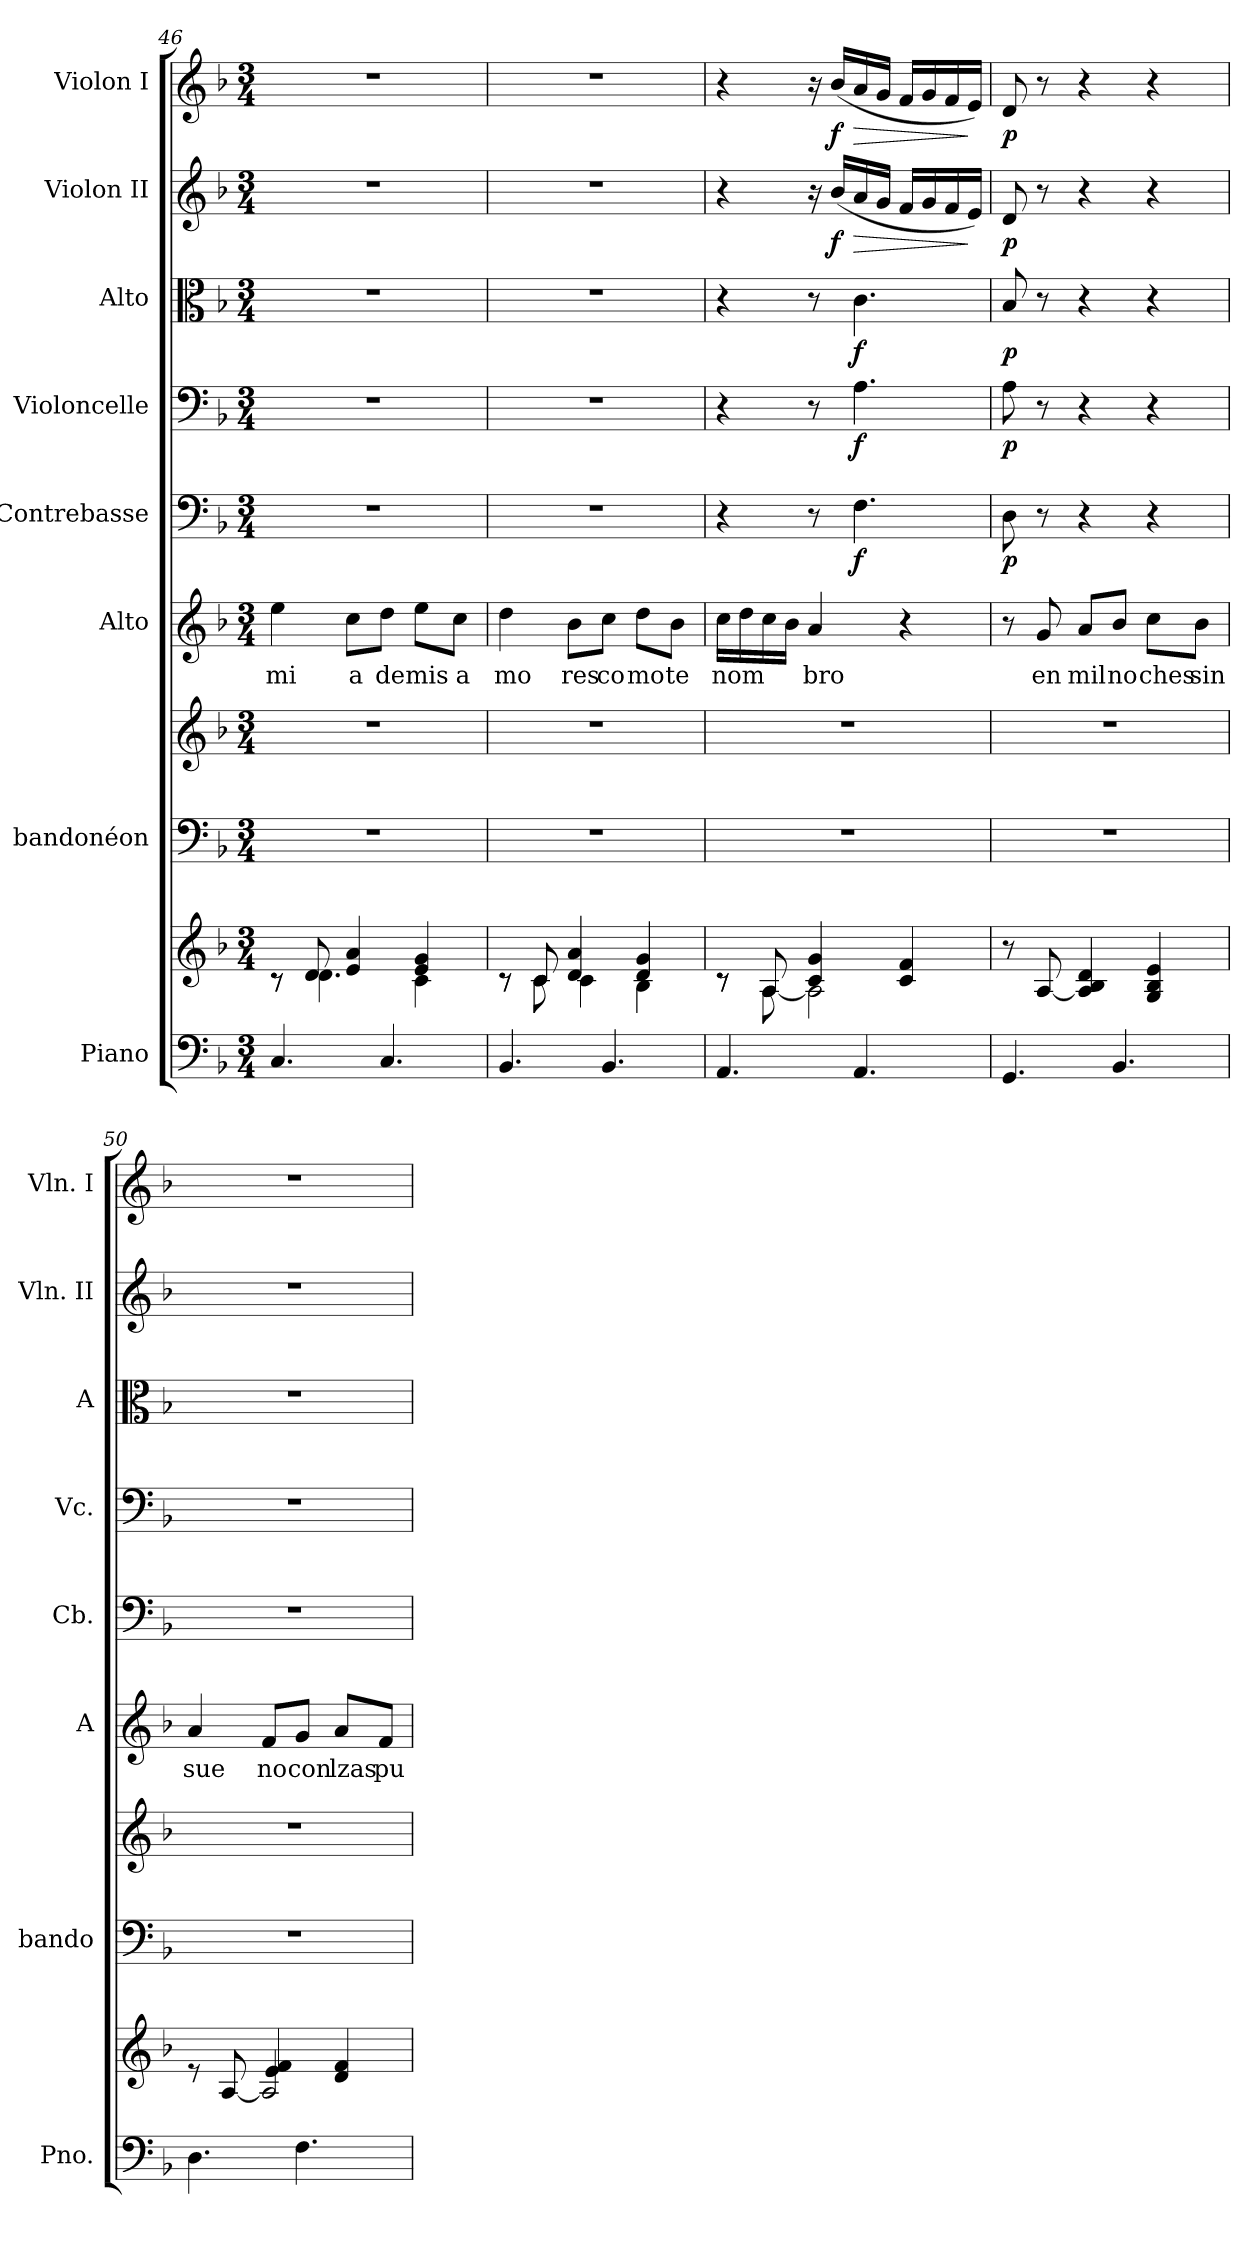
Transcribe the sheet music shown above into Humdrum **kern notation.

**kern	**kern	**kern	**kern	**kern	**text	**kern	**dynam	**kern	**dynam	**kern	**dynam	**kern	**dynam	**kern	**dynam
*part8	*part8	*part7	*part7	*part6	*part6	*part5	*part5	*part4	*part4	*part3	*part3	*part2	*part2	*part1	*part1
*staff10	*staff9	*staff8	*staff7	*staff6	*staff6	*staff5	*staff5	*staff4	*staff4	*staff3	*staff3	*staff2	*staff2	*staff1	*staff1
*I"Piano	*	*I"bandonéon	*	*I"Alto	*	*I"Contrebasse	*	*I"Violoncelle	*	*I"Alto	*	*I"Violon II	*	*I"Violon I	*
*I'Pno.	*	*I'bando	*	*I'A	*	*I'Cb.	*	*I'Vc.	*	*I'A	*	*I'Vln. II	*	*I'Vln. I	*
*clefF4	*clefG2	*clefF4	*clefG2	*clefG2	*	*clefF4	*	*clefF4	*	*clefC3	*	*clefG2	*	*clefG2	*
*	*	*	*	*	*	*ITrd7c12	*	*	*	*	*	*	*	*	*
*k[b-]	*k[b-]	*k[b-]	*k[b-]	*k[b-]	*	*k[b-]	*	*k[b-]	*	*k[b-]	*	*k[b-]	*	*k[b-]	*
*d:	*d:	*d:	*d:	*d:	*	*d:	*	*d:	*	*d:	*	*d:	*	*d:	*
*M3/4	*M3/4	*M3/4	*M3/4	*M3/4	*	*M3/4	*	*M3/4	*	*M3/4	*	*M3/4	*	*M3/4	*
=46	=46	=46	=46	=46	=46	=46	=46	=46	=46	=46	=46	=46	=46	=46	=46
*	*^	*	*	*	*	*	*	*	*	*	*	*	*	*	*
!	!	!	!	!	!	!LO:LY:b	!	!	!	!	!	!	!	!	!	!
4.C/	8rc	8rc	2.r	2.r	4ee\	mi	2.r	.	2.r	.	2.r	.	2.r	.	2.r	.
.	8d/	4.d\	.	.	.	.	.	.	.	.	.	.	.	.	.	.
!	!	!	!	!	!	!LO:LY:b	!	!	!	!	!	!	!	!	!	!
.	4e/ 4a/	.	.	.	8cc\L	a	.	.	.	.	.	.	.	.	.	.
!	!	!	!	!	!	!LO:LY:b	!	!	!	!	!	!	!	!	!	!
4.C/	.	.	.	.	8dd\J	de	.	.	.	.	.	.	.	.	.	.
!	!	!	!	!	!	!LO:LY:b	!	!	!	!	!	!	!	!	!	!
.	4e/ 4g/	4c\	.	.	8ee\L	mis	.	.	.	.	.	.	.	.	.	.
!	!	!	!	!	!	!LO:LY:b	!	!	!	!	!	!	!	!	!	!
.	.	.	.	.	8cc\J	a	.	.	.	.	.	.	.	.	.	.
=47	=47	=47	=47	=47	=47	=47	=47	=47	=47	=47	=47	=47	=47	=47	=47	=47
!	!	!	!	!	!	!LO:LY:b	!	!	!	!	!	!	!	!	!	!
4.BB-/	8rc	8rc	2.r	2.r	4dd\	mo	2.r	.	2.r	.	2.r	.	2.r	.	2.r	.
.	8c/	8c\	.	.	.	.	.	.	.	.	.	.	.	.	.	.
!	!	!	!	!	!	!LO:LY:b	!	!	!	!	!	!	!	!	!	!
.	4d/ 4a/	4c\	.	.	8b-\L	res	.	.	.	.	.	.	.	.	.	.
!	!	!	!	!	!	!LO:LY:b	!	!	!	!	!	!	!	!	!	!
4.BB-/	.	.	.	.	8cc\J	co	.	.	.	.	.	.	.	.	.	.
!	!	!	!	!	!	!LO:LY:b	!	!	!	!	!	!	!	!	!	!
.	4d/ 4g/	4B-\	.	.	8dd\L	mo	.	.	.	.	.	.	.	.	.	.
!	!	!	!	!	!	!LO:LY:b	!	!	!	!	!	!	!	!	!	!
.	.	.	.	.	8b-\J	te	.	.	.	.	.	.	.	.	.	.
=48	=48	=48	=48	=48	=48	=48	=48	=48	=48	=48	=48	=48	=48	=48	=48	=48
!	!	!	!	!	!	!LO:LY:b	!	!	!	!	!	!	!	!	!	!
4.AA/	8rc	8rc	2.r	2.r	16cc\LL	nom	4r	.	4r	.	4r	.	4r	.	4r	.
.	.	.	.	.	16dd\	.	.	.	.	.	.	.	.	.	.	.
.	8A/	[<8A\	.	.	16cc\	.	.	.	.	.	.	.	.	.	.	.
.	.	.	.	.	16b-\JJ	.	.	.	.	.	.	.	.	.	.	.
!	!	!	!	!	!	!LO:LY:b	!	!	!	!	!	!	!	!	!	!
.	4c/ 4g/	2A\]	.	.	4a/	bro	8r	.	8r	.	8r	.	16r	.	16r	.
!	!	!	!	!	!	!	!	!	!	!	!	!	!	!LO:DY:b	!	!LO:DY:b
.	.	.	.	.	.	.	.	.	.	.	.	.	(<16b-/LL	f	(<16b-/LL	f
!	!	!	!	!	!	!	!	!LO:DY:b	!	!LO:DY:b	!	!LO:DY:b	!	!LO:HP:b	!	!LO:HP:b
4.AA/	.	.	.	.	.	.	4.FF\	f	4.A\	f	4.c\	f	16a/	>	16a/	>
.	.	.	.	.	.	.	.	.	.	.	.	.	16g/JJ	.	16g/JJ	.
.	4c/ 4f/	.	.	.	4r	.	.	.	.	.	.	.	16f/LL	.	16f/LL	.
.	.	.	.	.	.	.	.	.	.	.	.	.	16g/	.	16g/	.
.	.	.	.	.	.	.	.	.	.	.	.	.	16f/	.	16f/	.
.	.	.	.	.	.	.	.	.	.	.	.	.	16e/JJ)	]	16e/JJ)	]
*	*v	*v	*	*	*	*	*	*	*	*	*	*	*	*	*	*
!!LO:PB:g=z
=49	=49	=49	=49	=49	=49	=49	=49	=49	=49	=49	=49	=49	=49	=49	=49
!	!	!	!	!	!	!	!LO:DY:b	!	!LO:DY:b	!	!LO:DY:b	!	!LO:DY:b	!	!LO:DY:b
4.GG/	8r	2.r	2.r	8r	.	8DD\	p	8A\	p	8B-/	p	8d/	p	8d/	p
!	!	!	!	!	!LO:LY:b	!	!	!	!	!	!	!	!	!	!
.	[8A/	.	.	8g/	en	8r	.	8r	.	8r	.	8r	.	8r	.
!	!	!	!	!	!LO:LY:b	!	!	!	!	!	!	!	!	!	!
.	4A/] 4B-/ 4d/	.	.	8a/L	mil	4r	.	4r	.	4r	.	4r	.	4r	.
!	!	!	!	!	!LO:LY:b	!	!	!	!	!	!	!	!	!	!
4.BB-/	.	.	.	8b-/J	no	.	.	.	.	.	.	.	.	.	.
!	!	!	!	!	!LO:LY:b	!	!	!	!	!	!	!	!	!	!
.	4G/ 4B-/ 4e/	.	.	8cc\L	ches	4r	.	4r	.	4r	.	4r	.	4r	.
!	!	!	!	!	!LO:LY:b	!	!	!	!	!	!	!	!	!	!
.	.	.	.	8b-\J	sin	.	.	.	.	.	.	.	.	.	.
=50	=50	=50	=50	=50	=50	=50	=50	=50	=50	=50	=50	=50	=50	=50	=50
*	*^	*	*	*	*	*	*	*	*	*	*	*	*	*	*
!	!	!	!	!	!	!LO:LY:b	!	!	!	!	!	!	!	!	!	!
4.D\	8rd	4ryy	2.r	2.r	4a/	sue	2.r	.	2.r	.	2.r	.	2.r	.	2.r	.
.	[>8A/	.	.	.	.	.	.	.	.	.	.	.	.	.	.	.
!	!	!	!	!	!	!LO:LY:b	!	!	!	!	!	!	!	!	!	!
.	2A/]	4e/ 4f/	.	.	8f/L	no	.	.	.	.	.	.	.	.	.	.
!	!	!	!	!	!	!LO:LY:b	!	!	!	!	!	!	!	!	!	!
4.F\	.	.	.	.	8g/J	con	.	.	.	.	.	.	.	.	.	.
!	!	!	!	!	!	!LO:LY:b	!	!	!	!	!	!	!	!	!	!
.	.	4d/ 4f/	.	.	8a/L	lzas	.	.	.	.	.	.	.	.	.	.
!	!	!	!	!	!	!LO:LY:b	!	!	!	!	!	!	!	!	!	!
.	.	.	.	.	8f/J	pu	.	.	.	.	.	.	.	.	.	.
*	*v	*v	*	*	*	*	*	*	*	*	*	*	*	*	*	*
=	=	=	=	=	=	=	=	=	=	=	=	=	=	=	=
*-	*-	*-	*-	*-	*-	*-	*-	*-	*-	*-	*-	*-	*-	*-	*-
